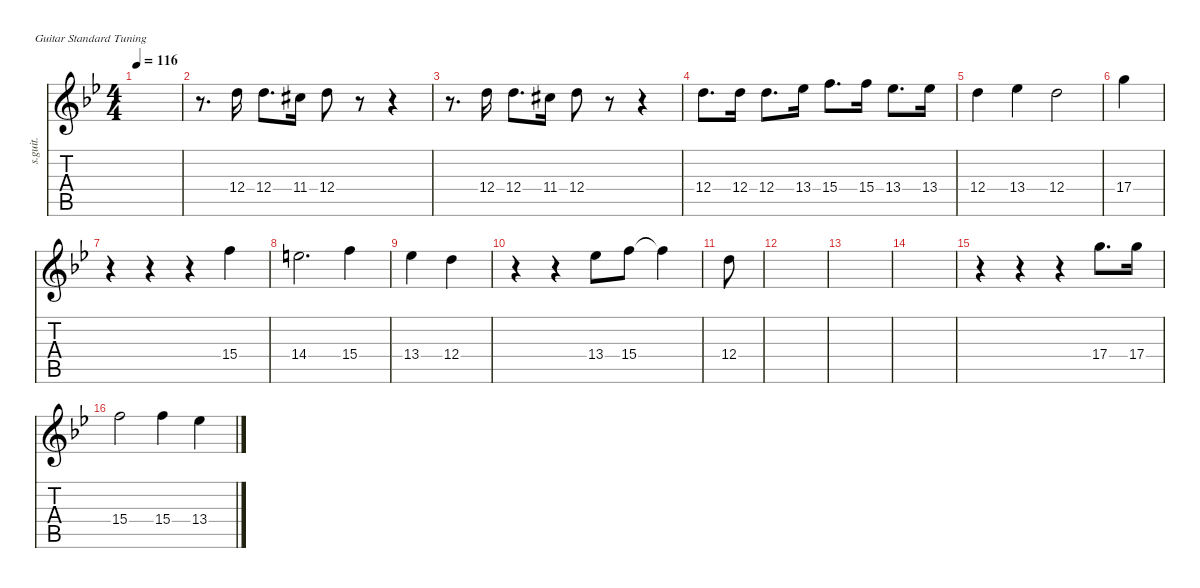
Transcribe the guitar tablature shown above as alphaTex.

\defaultSystemsLayout 4
\hideDynamics
\bracketExtendMode nobrackets
\otherSystemsTrackNameOrientation horizontal
\track ("Steel Guitar" "s.guit.") {instrument acousticguitarsteel}
\staff {score tabs}
\tuning (E4 B3 G3 D3 A2 E2)
\ts (4 4)
\tempo 116
\clef g2
\ks bb
|
r.8{d beam Down} 12.4{acc forcenatural}.16{beam Down} 12.4{acc forcenatural}.8{d beam Down} 11.4{acc #}.16{beam Down} 12.4{acc forcenatural}.8{beam Down} r.8{beam Down} r.4{beam Down} |
r.8{d beam Down} 12.4{acc forcenatural}.16{beam Down} 12.4{acc forcenatural}.8{d beam Down} 11.4{acc #}.16{beam Down} 12.4{acc forcenatural}.8{beam Down} r.8{beam Down} r.4{beam Down} |
12.4{acc forcenatural}.8{d beam Down} 12.4{acc forcenatural}.16{beam Down} 12.4{acc forcenatural}.8{d beam Down} 13.4{acc b}.16{beam Down} 15.4{acc forcenatural}.8{d beam Down} 15.4{acc forcenatural}.16{beam Down} 13.4{acc b}.8{d beam Down} 13.4{acc b}.16{beam Down} |
12.4{acc forcenatural}.4{beam Down} 13.4{acc b}.4{beam Down} 12.4{acc forcenatural}.2{beam Down} |
17.4{acc forcenatural}.4{beam Down} |
r.4{beam Down} r.4{beam Down} r.4{beam Down} 15.4{acc forcenatural}.4{beam Down} |
14.4{acc forcenatural}.2{d beam Down} 15.4{acc forcenatural}.4{beam Down} |
13.4{acc b}.4{beam Down} 12.4{acc forcenatural}.4{beam Down} |
r.4{beam Down} r.4{beam Down} 13.4{acc b}.8{beam Down} 15.4{acc forcenatural}.8{beam Down} 15.4{t acc forcenatural}.4{beam Down} |
12.4{acc forcenatural}.8{beam Down} |
|
|
|
r.4{beam Down} r.4{beam Down} r.4{beam Down} 17.4{acc forcenatural}.8{d beam Down} 17.4{acc forcenatural}.16{beam Down} |
15.4{acc forcenatural}.2{beam Down} 15.4{acc forcenatural}.4{beam Down} 13.4{acc b}.4{beam Down}
